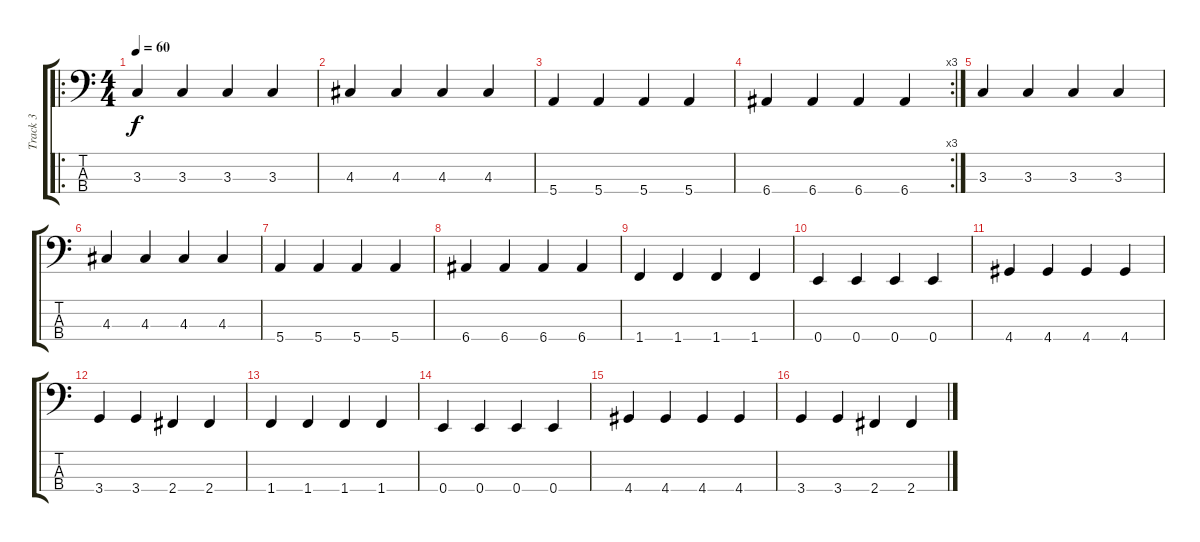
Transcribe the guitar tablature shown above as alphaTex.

\track ("Track 3" "Track 3") {instrument electricbassfinger}
\staff {score tabs}
\tuning (G2 D2 A1 E1) {hide}
\ro
\ts (4 4)
\tempo 60
\clef f4
\ks c
3.3.4{dy f} 3.3.4 3.3.4 3.3.4 |
4.3.4 4.3.4 4.3.4 4.3.4 |
5.4.4 5.4.4 5.4.4 5.4.4 |
\rc 3
6.4.4 6.4.4 6.4.4 6.4.4 |
3.3.4 3.3.4 3.3.4 3.3.4 |
4.3.4 4.3.4 4.3.4 4.3.4 |
5.4.4 5.4.4 5.4.4 5.4.4 |
6.4.4 6.4.4 6.4.4 6.4.4 |
1.4.4 1.4.4 1.4.4 1.4.4 |
0.4.4 0.4.4 0.4.4 0.4.4 |
4.4.4 4.4.4 4.4.4 4.4.4 |
3.4.4 3.4.4 2.4.4 2.4.4 |
1.4.4 1.4.4 1.4.4 1.4.4 |
0.4.4 0.4.4 0.4.4 0.4.4 |
4.4.4 4.4.4 4.4.4 4.4.4 |
3.4.4 3.4.4 2.4.4 2.4.4
